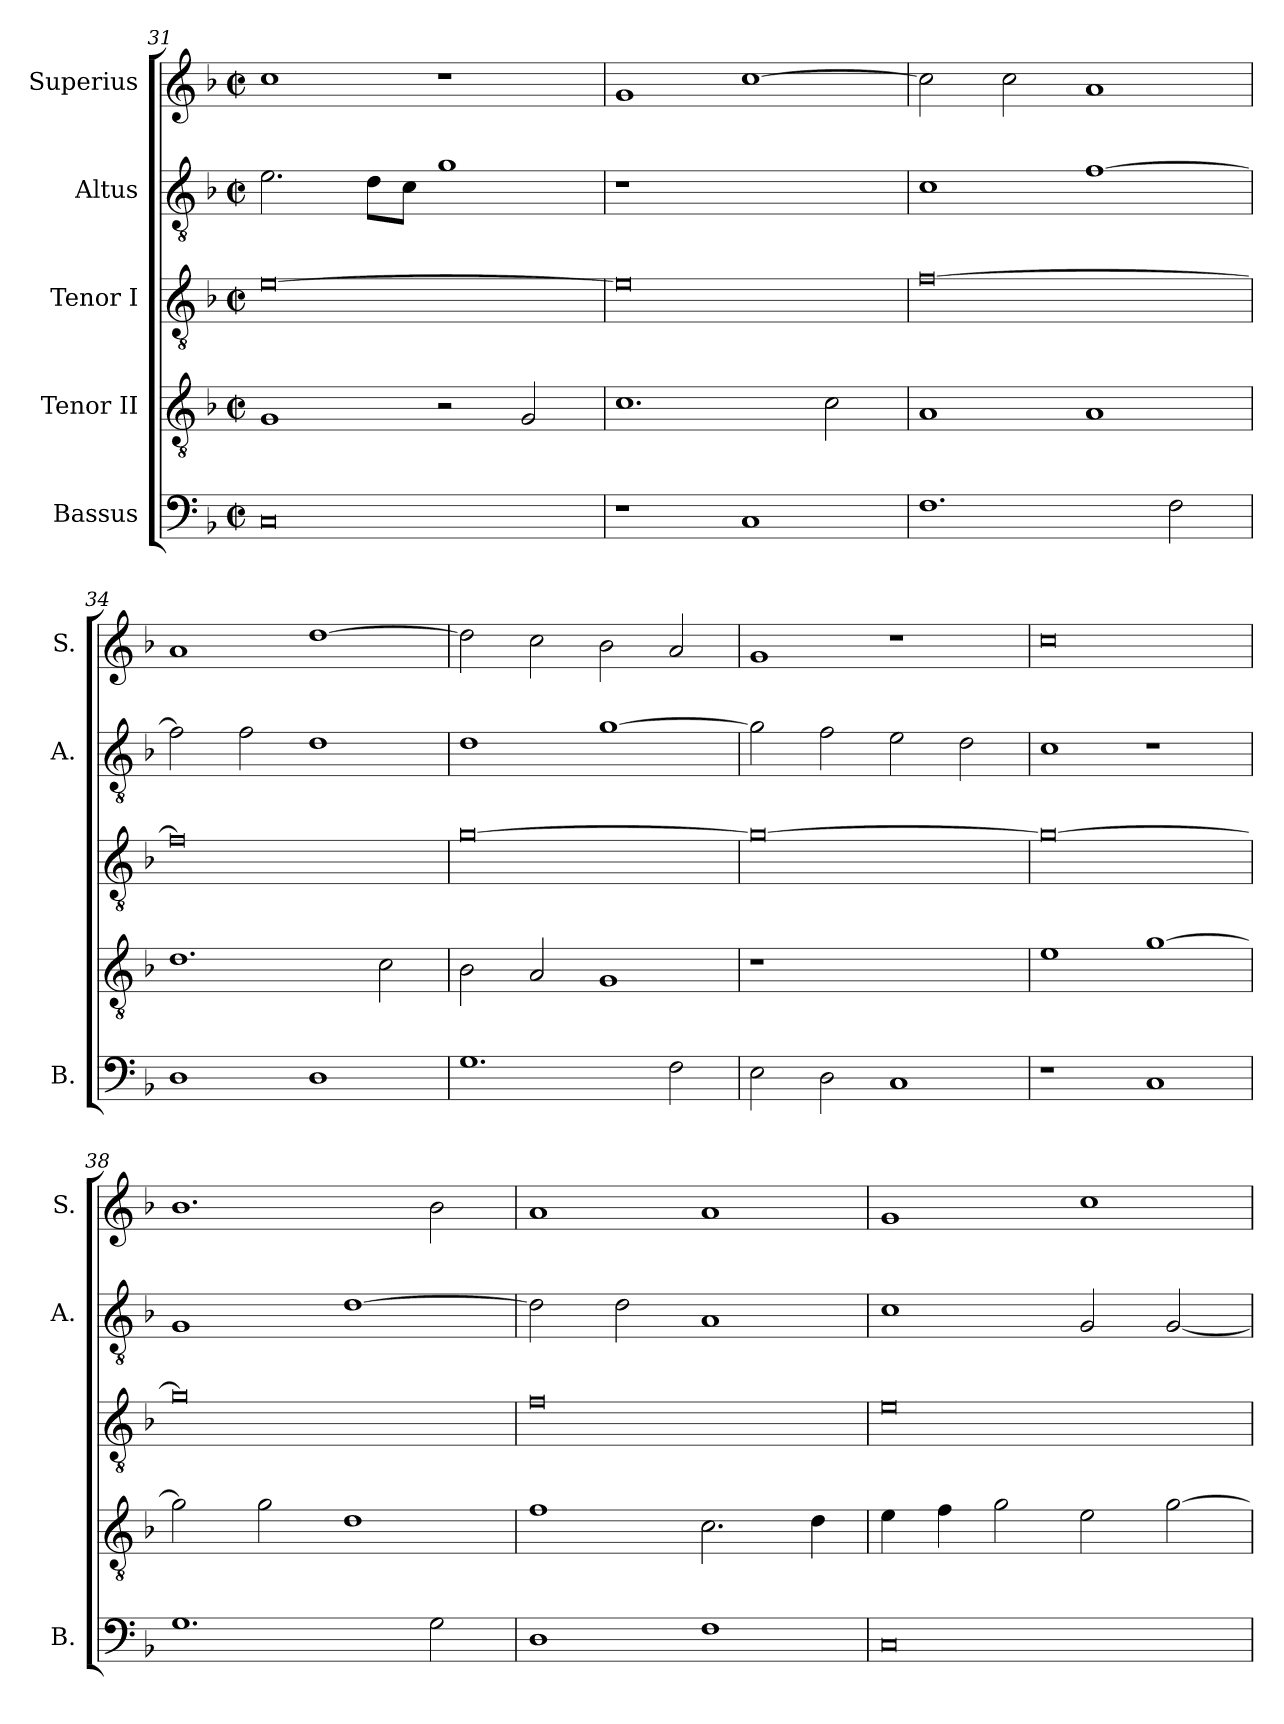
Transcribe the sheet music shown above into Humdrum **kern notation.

**kern	**kern	**kern	**kern	**kern
*part5	*part4	*part3	*part2	*part1
*staff5	*staff4	*staff3	*staff2	*staff1
*I"Bassus	*I"Tenor II	*I"Tenor I	*I"Altus	*I"Superius
*I'B.	*	*	*I'A.	*I'S.
*clefF4	*clefGv2	*clefGv2	*clefGv2	*clefG2
*	*ITrd7c12	*ITrd7c12	*ITrd7c12	*
*k[b-]	*k[b-]	*k[b-]	*k[b-]	*k[b-]
*F:	*F:	*F:	*F:	*F:
*M2/2	*M2/2	*M2/2	*M2/2	*M2/2
*met(c|)	*met(c|)	*met(c|)	*met(c|)	*met(c|)
=31	=31	=31	=31	=31
0Ci	1GGi	[>0Ei	2.Ei\	1cci
.	.	.	8Di\L	.
.	.	.	8Ci\J	.
.	2r	.	1Gi	1r
.	2GGi/	.	.	.
=32	=32	=32	=32	=32
!	!	!	!LO:N:vis=1	!
1r	1.Ci	0Ei]	1r	1gi
1Ci	.	.	1ryy	[>1cci
.	2Ci\	.	.	.
!!LO:PB:g=z
=33	=33	=33	=33	=33
1.Fi	1AAi	[>0Fi	1Ci	2cci\]
.	.	.	.	2cci\
.	1AAi	.	[>1Fi	1ai
2Fi\	.	.	.	.
=34	=34	=34	=34	=34
1Di	1.Di	0Fi]	2Fi\]	1ai
.	.	.	2Fi\	.
1Di	.	.	1Di	[>1ddi
.	2Ci\	.	.	.
=35	=35	=35	=35	=35
1.Gi	2BB-i\	[>0Gi	1Di	2ddi\]
.	2AAi/	.	.	2cci\
.	1GGi	.	[>1Gi	2b-i\
2Fi\	.	.	.	2ai/
=36	=36	=36	=36	=36
!	!LO:N:vis=1	!	!	!
2Ei\	1r	0Gi_>	2Gi\]	1gi
2Di\	.	.	2Fi\	.
1Ci	1ryy	.	2Ei\	1r
.	.	.	2Di\	.
=37	=37	=37	=37	=37
1r	1Ei	0Gi_>	1Ci	0cci
1Ci	[>1Gi	.	1r	.
!!LO:LB:g=z
=38	=38	=38	=38	=38
1.Gi	2Gi\]	0Gi]	1GGi	1.b-i
.	2Gi\	.	.	.
.	1Di	.	[>1Di	.
2Gi\	.	.	.	2b-i\
=39	=39	=39	=39	=39
1Di	1Fi	0Fi	2Di\]	1ai
.	.	.	2Di\	.
1Fi	2.Ci\	.	1AAi	1ai
.	4Di\	.	.	.
=40	=40	=40	=40	=40
0Ci	4Ei\	0Ei	1Ci	1gi
.	4Fi\	.	.	.
.	2Gi\	.	.	.
.	2Ei\	.	2GGi/	1cci
.	[>2Gi\	.	[<2GGi/	.
=	=	=	=	=
*-	*-	*-	*-	*-
